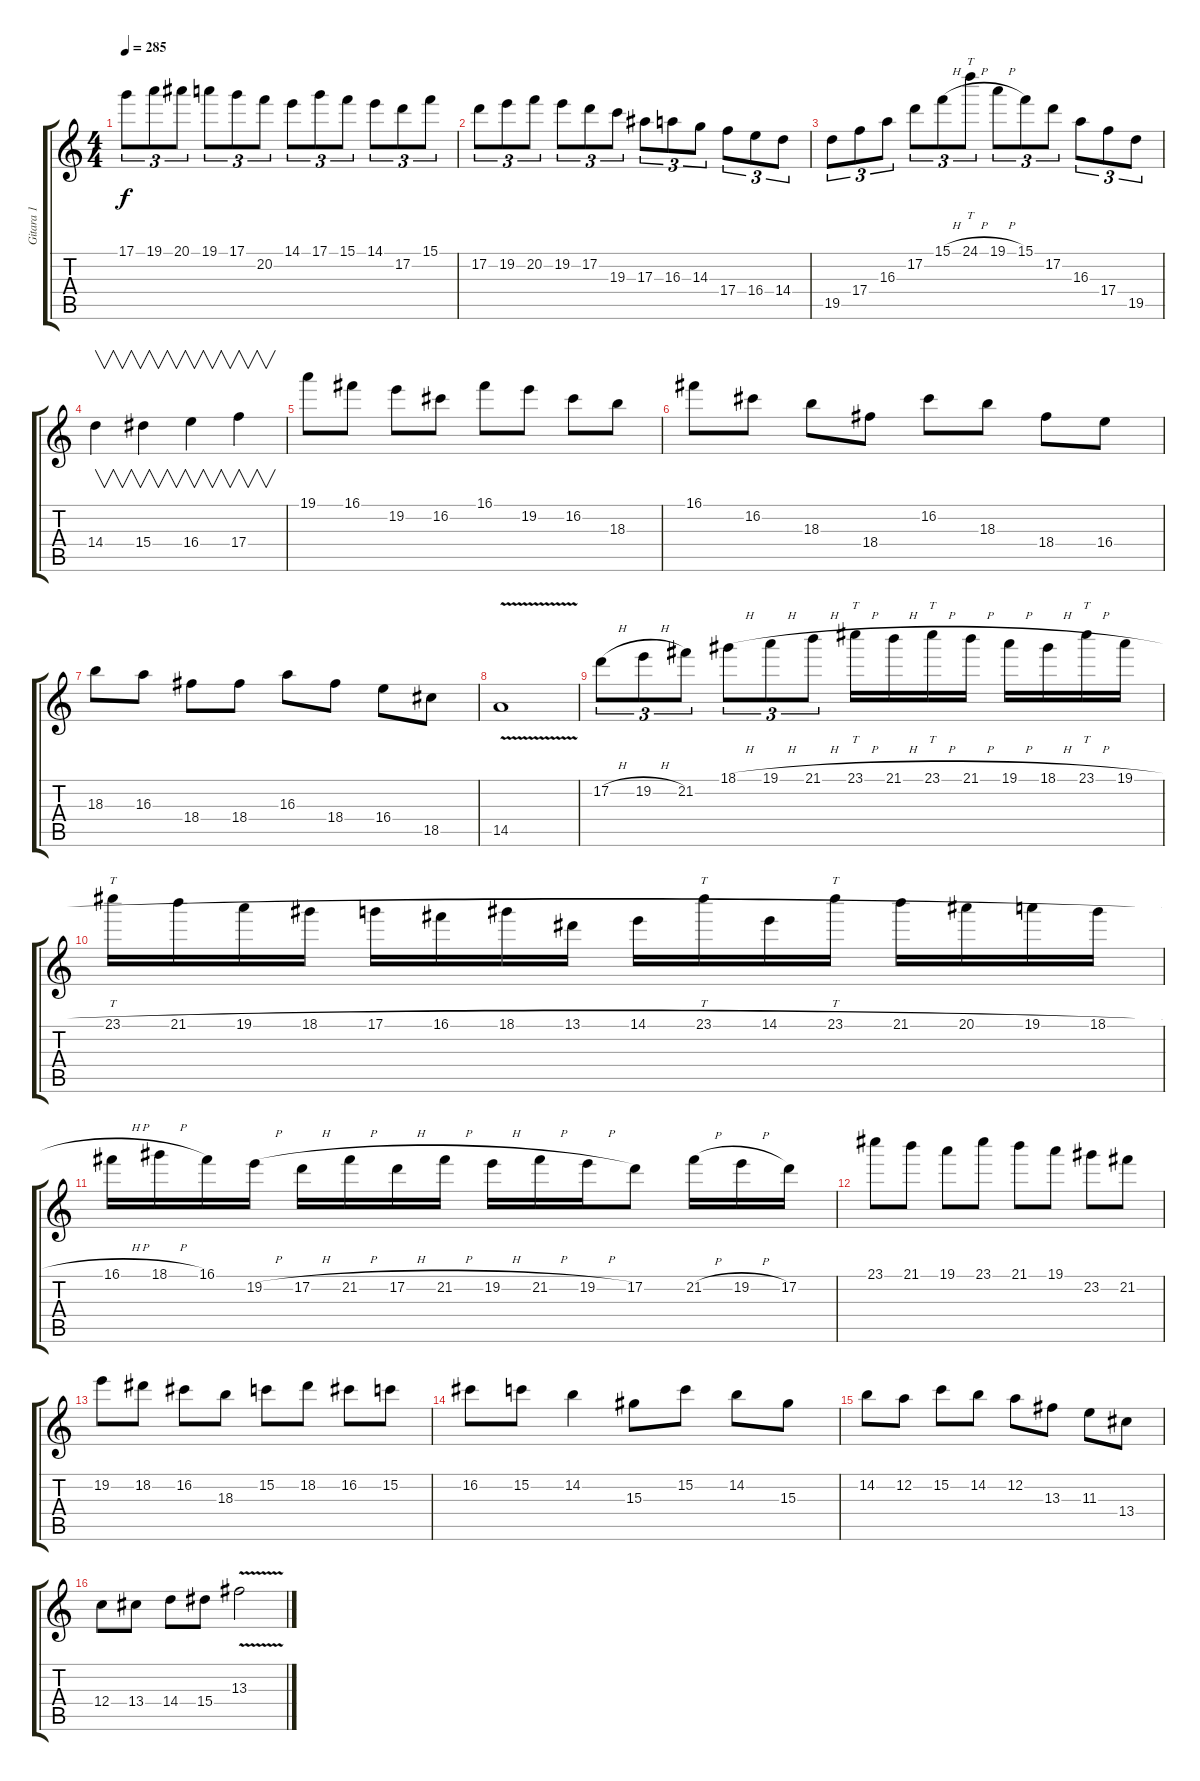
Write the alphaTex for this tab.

\track ("Gitara 1" "Gitara 1") {instrument distortionguitar}
\staff {score tabs}
\tuning (D4 A3 F3 C3 G2 D2) {hide}
\ts (4 4)
\tempo 285
\clef g2
\ks c
17.1.8{tu (3 2) dy f} 19.1.8{tu (3 2)} 20.1.8{tu (3 2)} 19.1.8{tu (3 2)} 17.1.8{tu (3 2)} 20.2.8{tu (3 2)} 14.1.8{tu (3 2)} 17.1.8{tu (3 2)} 15.1.8{tu (3 2)} 14.1.8{tu (3 2)} 17.2.8{tu (3 2)} 15.1.8{tu (3 2)} |
17.2.8{tu (3 2)} 19.2.8{tu (3 2)} 20.2.8{tu (3 2)} 19.2.8{tu (3 2)} 17.2.8{tu (3 2)} 19.3.8{tu (3 2)} 17.3.8{tu (3 2)} 16.3.8{tu (3 2)} 14.3.8{tu (3 2)} 17.4.8{tu (3 2)} 16.4.8{tu (3 2)} 14.4.8{tu (3 2)} |
19.5.8{tu (3 2)} 17.4.8{tu (3 2)} 16.3.8{tu (3 2)} 17.2.8{tu (3 2)} 15.1{h}.8{tu (3 2)} 24.1{h}.8{tt tu (3 2)} 19.1{h}.8{tu (3 2)} 15.1.8{tu (3 2)} 17.2.8{tu (3 2)} 16.3.8{tu (3 2)} 17.4.8{tu (3 2)} 19.5.8{tu (3 2)} |
14.4.4{v} 15.4.4{v} 16.4.4{v} 17.4.4{v} |
19.1.8 16.1.8 19.2.8 16.2.8 16.1.8 19.2.8 16.2.8 18.3.8 |
16.1.8 16.2.8 18.3.8 18.4.8 16.2.8 18.3.8 18.4.8 16.4.8 |
18.3.8 16.3.8 18.4.8 18.4.8 16.3.8 18.4.8 16.4.8 18.5.8 |
14.5{v}.1 |
17.2{h}.8{tu (3 2)} 19.2{h}.8{tu (3 2)} 21.2.8{tu (3 2)} 18.1{h}.8{tu (3 2)} 19.1{h}.8{tu (3 2)} 21.1{h}.8{tu (3 2)} 23.1{h}.16{tt} 21.1{h}.16 23.1{h}.16{tt} 21.1{h}.16 19.1{h}.16 18.1{h}.16 23.1{h}.16{tt} 19.1{h}.16 |
23.1{h}.16{tt} 21.1{h}.16 19.1{h}.16 18.1{h}.16 17.1{h}.16 16.1{h}.16 18.1{h}.16 13.1{h}.16 14.1{h}.16 23.1{h}.16{tt} 14.1{h}.16 23.1{h}.16{tt} 21.1{h}.16 20.1{h}.16 19.1{h}.16 18.1{h}.16 |
16.1{h}.16 18.1{h}.16 16.1.16 19.2{h}.16 17.2{h}.16 21.2{h}.16 17.2{h}.16 21.2{h}.16 19.2{h}.16 21.2{h}.16 19.2{h}.16 17.2.8 21.2{h}.16 19.2{h}.16 17.2.16 |
23.1.8 21.1.8 19.1.8 23.1.8 21.1.8 19.1.8 23.2.8 21.2.8 |
19.2.8 18.2.8 16.2.8 18.3.8 15.2.8 18.2.8 16.2.8 15.2.8 |
16.2.8 15.2.8 14.2.4 15.3.8 15.2.8 14.2.8 15.3.8 |
14.2.8 12.2.8 15.2.8 14.2.8 12.2.8 13.3.8 11.3.8 13.4.8 |
12.4.8 13.4.8 14.4.8 15.4.8 13.3{v}.2
